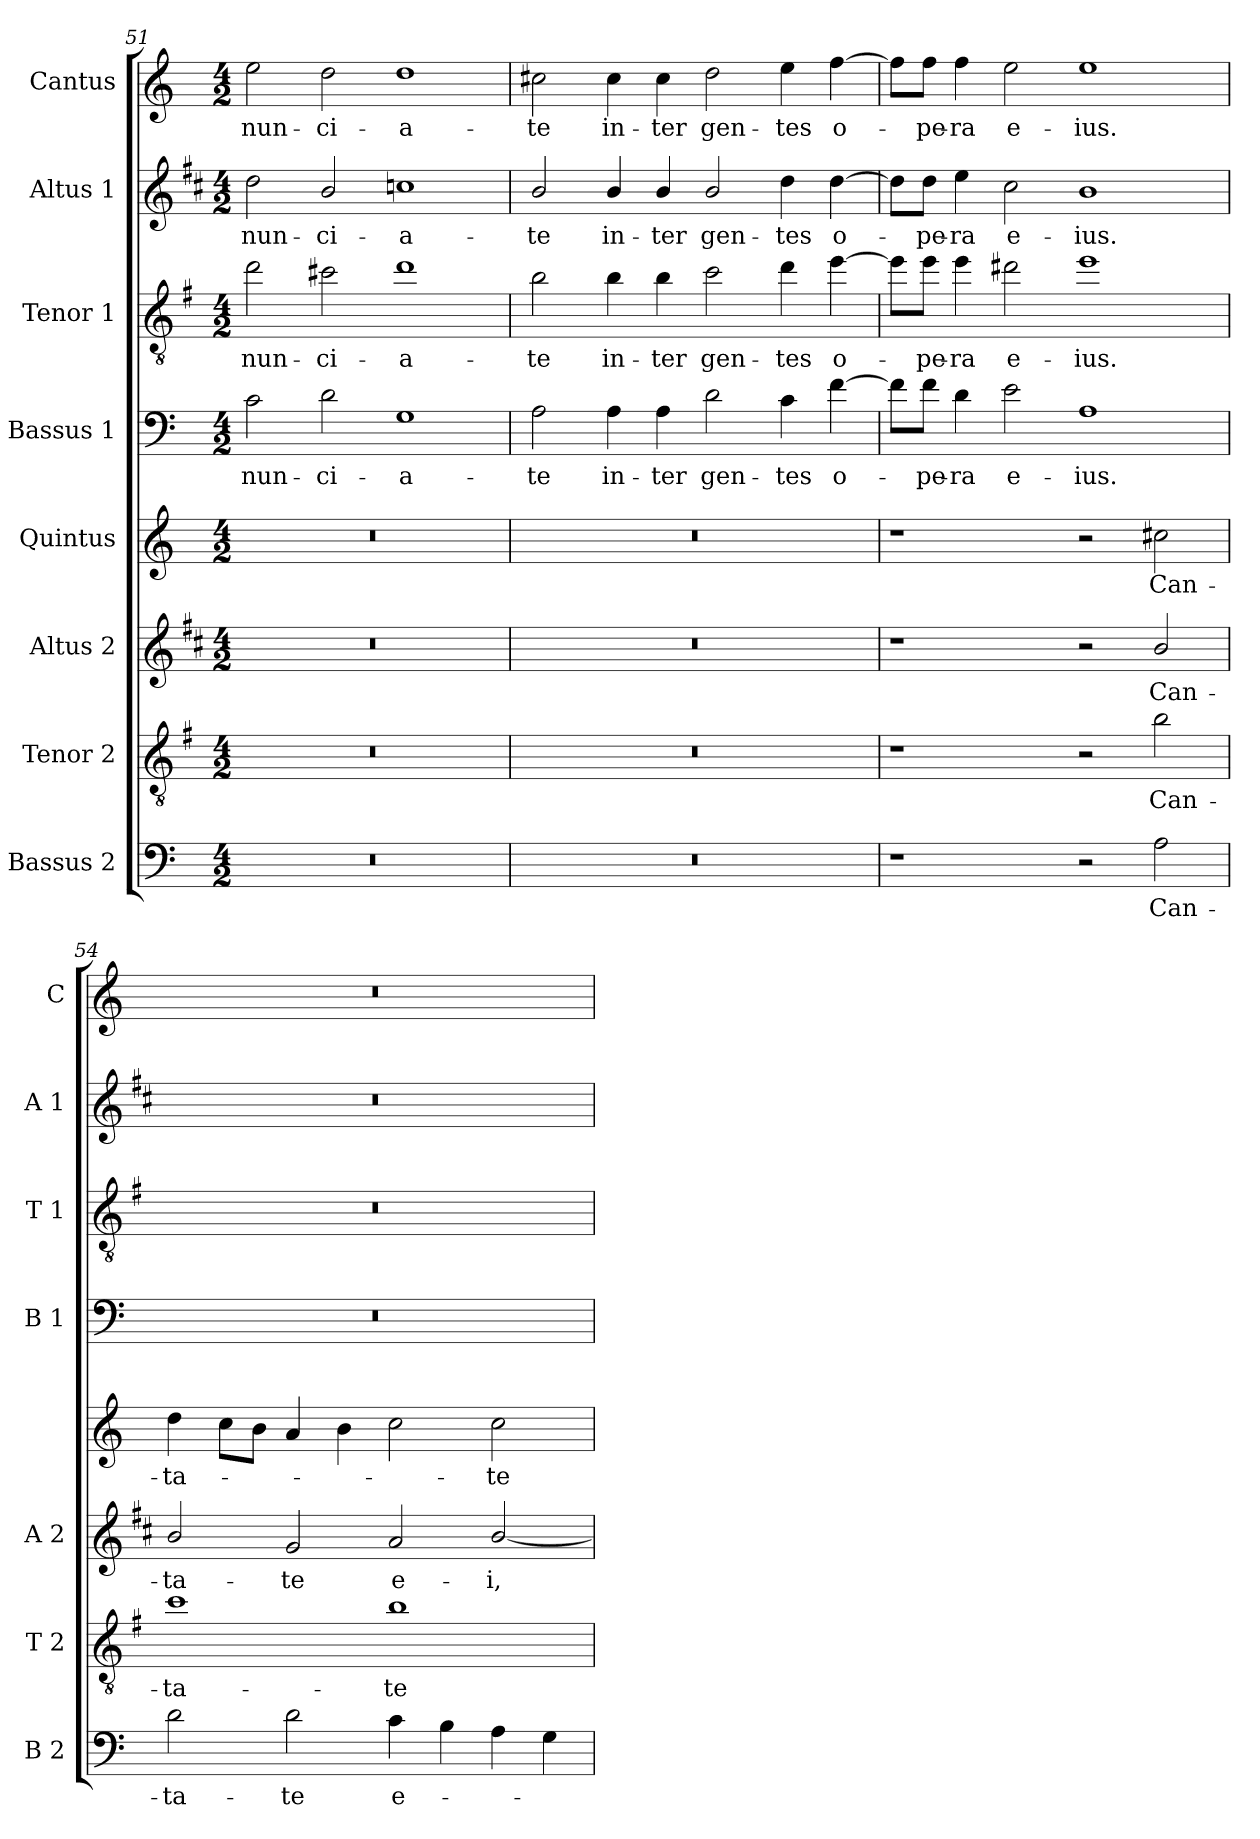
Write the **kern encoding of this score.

**kern	**text	**kern	**text	**kern	**text	**kern	**text	**kern	**text	**kern	**text	**kern	**text	**kern	**text
*part8	*part8	*part7	*part7	*part6	*part6	*part5	*part5	*part4	*part4	*part3	*part3	*part2	*part2	*part1	*part1
*staff8	*staff8	*staff7	*staff7	*staff6	*staff6	*staff5	*staff5	*staff4	*staff4	*staff3	*staff3	*staff2	*staff2	*staff1	*staff1
*I"Bassus 2	*	*I"Tenor 2	*	*I"Altus 2	*	*I"Quintus	*	*I"Bassus 1	*	*I"Tenor 1	*	*I"Altus 1	*	*I"Cantus	*
*I'B 2	*	*I'T 2	*	*I'A 2	*	*	*	*I'B 1	*	*I'T 1	*	*I'A 1	*	*I'C	*
*clefF4	*	*clefGv2	*	*clefG2	*	*clefG2	*	*clefF4	*	*clefGv2	*	*clefG2	*	*clefG2	*
*	*	*ITrd4c7	*	*ITrd1c2	*	*	*	*	*	*ITrd4c7	*	*ITrd1c2	*	*	*
*k[]	*	*k[]	*	*k[]	*	*k[]	*	*k[]	*	*k[]	*	*k[]	*	*k[]	*
*C:	*	*C:	*	*C:	*	*C:	*	*C:	*	*C:	*	*C:	*	*C:	*
*M4/2	*	*M4/2	*	*M4/2	*	*M4/2	*	*M4/2	*	*M4/2	*	*M4/2	*	*M4/2	*
=51	=51	=51	=51	=51	=51	=51	=51	=51	=51	=51	=51	=51	=51	=51	=51
!	!	!	!	!	!	!	!	!	!LO:LY:b	!	!LO:LY:b	!	!LO:LY:b	!	!LO:LY:b
0r	.	0r	.	0r	.	0r	.	2c\	-nun-	2g\	-nun-	2cc\	-nun-	2ee\	-nun-
!	!	!	!	!	!	!	!	!	!LO:LY:b	!	!LO:LY:b	!	!LO:LY:b	!	!LO:LY:b
.	.	.	.	.	.	.	.	2d\	-ci-	2f#X\	-ci-	2a/	-ci-	2dd\	-ci-
!	!	!	!	!	!	!	!	!	!LO:LY:b	!	!LO:LY:b	!	!LO:LY:b	!	!LO:LY:b
.	.	.	.	.	.	.	.	1G	-a-	1g	-a-	1b-X	-a-	1dd	-a-
=52	=52	=52	=52	=52	=52	=52	=52	=52	=52	=52	=52	=52	=52	=52	=52
!	!	!	!	!	!	!	!	!	!LO:LY:b	!	!LO:LY:b	!	!LO:LY:b	!	!LO:LY:b
0r	.	0r	.	0r	.	0r	.	2A\	-te	2e\	-te	2a/	-te	2cc#X\	-te
!	!	!	!	!	!	!	!	!	!LO:LY:b	!	!LO:LY:b	!	!LO:LY:b	!	!LO:LY:b
.	.	.	.	.	.	.	.	4A\	in-	4e\	in-	4a/	in-	4cc#\	in-
!	!	!	!	!	!	!	!	!	!LO:LY:b	!	!LO:LY:b	!	!LO:LY:b	!	!LO:LY:b
.	.	.	.	.	.	.	.	4A\	-ter	4e\	-ter	4a/	-ter	4cc#\	-ter
!	!	!	!	!	!	!	!	!	!LO:LY:b	!	!LO:LY:b	!	!LO:LY:b	!	!LO:LY:b
.	.	.	.	.	.	.	.	2d\	gen-	2f\	gen-	2a/	gen-	2dd\	gen-
!	!	!	!	!	!	!	!	!	!LO:LY:b	!	!LO:LY:b	!	!LO:LY:b	!	!LO:LY:b
.	.	.	.	.	.	.	.	4c\	-tes	4g\	-tes	4cc\	-tes	4ee\	-tes
!	!	!	!	!	!	!	!	!	!LO:LY:b	!	!LO:LY:b	!	!LO:LY:b	!	!LO:LY:b
.	.	.	.	.	.	.	.	[4f\	o-	[4a\	o-	[4cc\	o-	[4ff\	o-
=53	=53	=53	=53	=53	=53	=53	=53	=53	=53	=53	=53	=53	=53	=53	=53
1r	.	1r	.	1r	.	1r	.	8f\L]	.	8a\L]	.	8cc\L]	.	8ff\L]	.
!	!	!	!	!	!	!	!	!	!LO:LY:b	!	!LO:LY:b	!	!LO:LY:b	!	!LO:LY:b
.	.	.	.	.	.	.	.	8f\J	-pe-	8a\J	-pe-	8cc\J	-pe-	8ff\J	-pe-
!	!	!	!	!	!	!	!	!	!LO:LY:b	!	!LO:LY:b	!	!LO:LY:b	!	!LO:LY:b
.	.	.	.	.	.	.	.	4d\	-ra	4a\	-ra	4dd\	-ra	4ff\	-ra
!	!	!	!	!	!	!	!	!	!LO:LY:b	!	!LO:LY:b	!	!LO:LY:b	!	!LO:LY:b
.	.	.	.	.	.	.	.	2e\	e-	2g#X\	e-	2b\	e-	2ee\	e-
!	!	!	!	!	!	!	!	!	!LO:LY:b	!	!LO:LY:b	!	!LO:LY:b	!	!LO:LY:b
2r	.	2r	.	2r	.	2r	.	1A	-ius.	1a	-ius.	1a	-ius.	1ee	-ius.
!	!LO:LY:b	!	!LO:LY:b	!	!LO:LY:b	!	!LO:LY:b	!	!	!	!	!	!	!	!
2A\	Can-	2e\	Can-	2a/	Can-	2cc#X\	Can-	.	.	.	.	.	.	.	.
!!LO:LB:g=z
=54	=54	=54	=54	=54	=54	=54	=54	=54	=54	=54	=54	=54	=54	=54	=54
!	!LO:LY:b	!	!LO:LY:b	!	!LO:LY:b	!	!LO:LY:b	!	!	!	!	!	!	!	!
2d\	-ta-	1f	-ta-	2a/	-ta-	4dd\	-ta-	0r	.	0r	.	0r	.	0r	.
.	.	.	.	.	.	8cc\L	.	.	.	.	.	.	.	.	.
.	.	.	.	.	.	8b\J	.	.	.	.	.	.	.	.	.
!	!LO:LY:b	!	!	!	!LO:LY:b	!	!	!	!	!	!	!	!	!	!
2d\	-te	.	.	2f/	-te	4a/	.	.	.	.	.	.	.	.	.
.	.	.	.	.	.	4b\	.	.	.	.	.	.	.	.	.
!	!LO:LY:b	!	!LO:LY:b	!	!LO:LY:b	!	!	!	!	!	!	!	!	!	!
4c\	e-	1e	-te	2g/	e-	2cc\	.	.	.	.	.	.	.	.	.
4B\	.	.	.	.	.	.	.	.	.	.	.	.	.	.	.
!	!	!	!	!	!LO:LY:b	!	!LO:LY:b	!	!	!	!	!	!	!	!
4A\	.	.	.	[2a/	-i,	2cc\	-te	.	.	.	.	.	.	.	.
4G\	.	.	.	.	.	.	.	.	.	.	.	.	.	.	.
=	=	=	=	=	=	=	=	=	=	=	=	=	=	=	=
*-	*-	*-	*-	*-	*-	*-	*-	*-	*-	*-	*-	*-	*-	*-	*-
